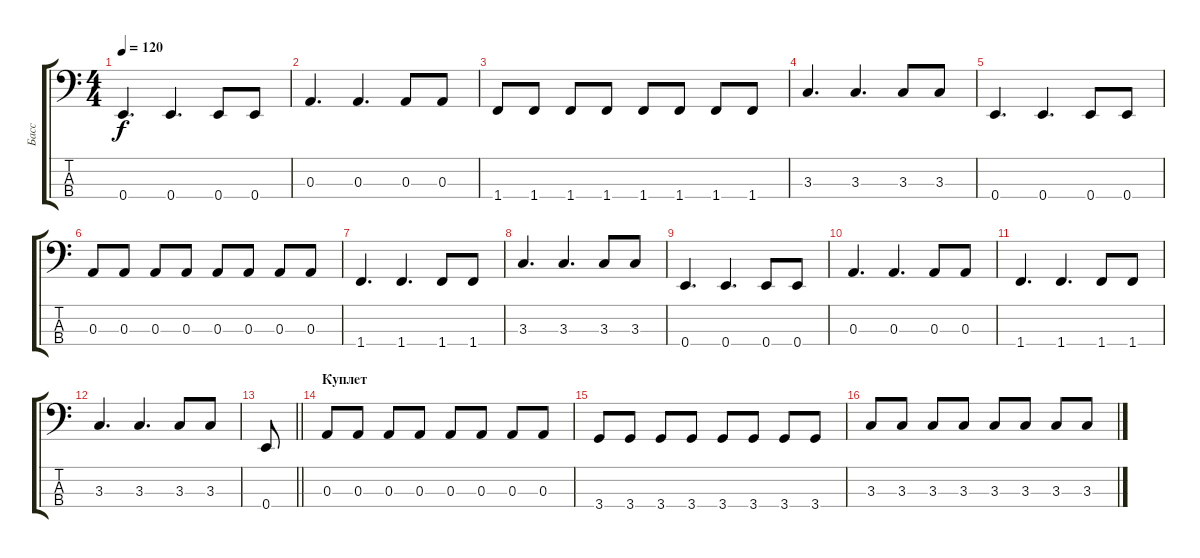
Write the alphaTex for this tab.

\track ("Басс" "Басс") {instrument electricbassfinger}
\staff {score tabs}
\tuning (G2 D2 A1 E1) {hide}
\ts (4 4)
\tempo 120
\clef f4
\ks c
0.4.4{d dy f} 0.4.4{d} 0.4.8 0.4.8 |
0.3.4{d} 0.3.4{d} 0.3.8 0.3.8 |
1.4.8 1.4.8 1.4.8 1.4.8 1.4.8 1.4.8 1.4.8 1.4.8 |
3.3.4{d} 3.3.4{d} 3.3.8 3.3.8 |
0.4.4{d} 0.4.4{d} 0.4.8 0.4.8 |
0.3.8 0.3.8 0.3.8 0.3.8 0.3.8 0.3.8 0.3.8 0.3.8 |
1.4.4{d} 1.4.4{d} 1.4.8 1.4.8 |
3.3.4{d} 3.3.4{d} 3.3.8 3.3.8 |
0.4.4{d} 0.4.4{d} 0.4.8 0.4.8 |
0.3.4{d} 0.3.4{d} 0.3.8 0.3.8 |
1.4.4{d} 1.4.4{d} 1.4.8 1.4.8 |
3.3.4{d} 3.3.4{d} 3.3.8 3.3.8 |
\barLineRight lightlight
0.4.8 |
\section ("" "Куплет")
0.3.8 0.3.8 0.3.8 0.3.8 0.3.8 0.3.8 0.3.8 0.3.8 |
3.4.8 3.4.8 3.4.8 3.4.8 3.4.8 3.4.8 3.4.8 3.4.8 |
3.3.8 3.3.8 3.3.8 3.3.8 3.3.8 3.3.8 3.3.8 3.3.8
